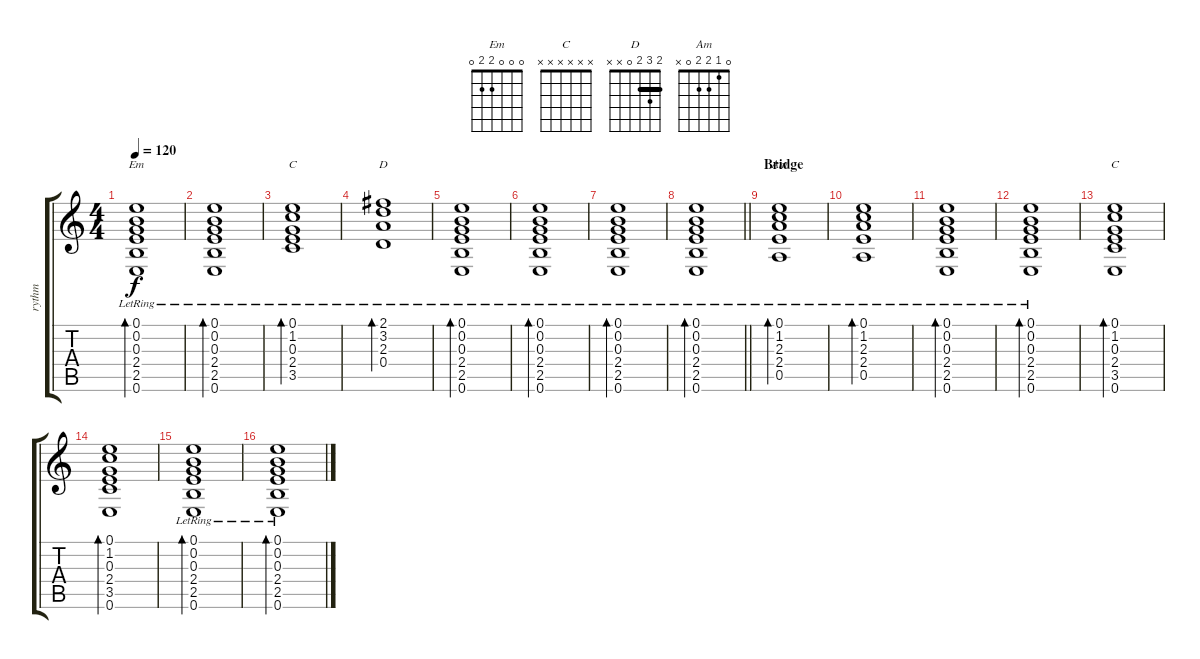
\track ("rythm" "rythm") {instrument acousticguitarsteel}
\staff {score tabs}
\tuning (E4 B3 G3 D3 A2 E2) {hide}
\chord ("Em" 0 0 0 2 2 0)
\chord ("C" 0 1 0 2 3 x)
\chord ("D" 2 3 2 0 x x) {barre 2}
\chord ("Am" 0 1 2 2 0 x)
\chord ("C" x x x x x x)
\ts (4 4)
\tempo 120
\clef g2
\ks c
(0.1{lr} 0.2{lr} 0.3{lr} 2.4{lr} 2.5{lr} 0.6{lr}).1{bd 120 ch "Em" dy f} |
(0.1{lr} 0.2{lr} 0.3{lr} 2.4{lr} 2.5{lr} 0.6{lr}).1{bd 120} |
(0.1{lr} 1.2{lr} 0.3{lr} 2.4{lr} 3.5{lr}).1{bd 120 ch "C"} |
(2.1{lr} 3.2{lr} 2.3{lr} 0.4{lr}).1{bd 120 ch "D"} |
(0.1{lr} 0.2{lr} 0.3{lr} 2.4{lr} 2.5{lr} 0.6{lr}).1{bd 120} |
(0.1{lr} 0.2{lr} 0.3{lr} 2.4{lr} 2.5{lr} 0.6{lr}).1{bd 120} |
(0.1{lr} 0.2{lr} 0.3{lr} 2.4{lr} 2.5{lr} 0.6{lr}).1{bd 120} |
\barLineRight lightlight
(0.1{lr} 0.2{lr} 0.3{lr} 2.4{lr} 2.5{lr} 0.6{lr}).1{bd 120} |
\section ("" "Bridge")
(0.1{lr} 1.2{lr} 2.3{lr} 2.4{lr} 0.5{lr}).1{bd 120 ch "Am"} |
(0.1{lr} 1.2{lr} 2.3{lr} 2.4{lr} 0.5{lr}).1{bd 120} |
(0.1{lr} 0.2{lr} 0.3{lr} 2.4{lr} 2.5{lr} 0.6{lr}).1{bd 120} |
(0.1{lr} 0.2{lr} 0.3{lr} 2.4{lr} 2.5{lr} 0.6{lr}).1{bd 120} |
(0.1 1.2 0.3 2.4 3.5 0.6).1{bd 120 ch "C"} |
(0.1 1.2 0.3 2.4 3.5 0.6).1{bd 120} |
(0.1{lr} 0.2{lr} 0.3{lr} 2.4{lr} 2.5{lr} 0.6{lr}).1{bd 120} |
(0.1{lr} 0.2{lr} 0.3{lr} 2.4{lr} 2.5{lr} 0.6{lr}).1{bd 120}
